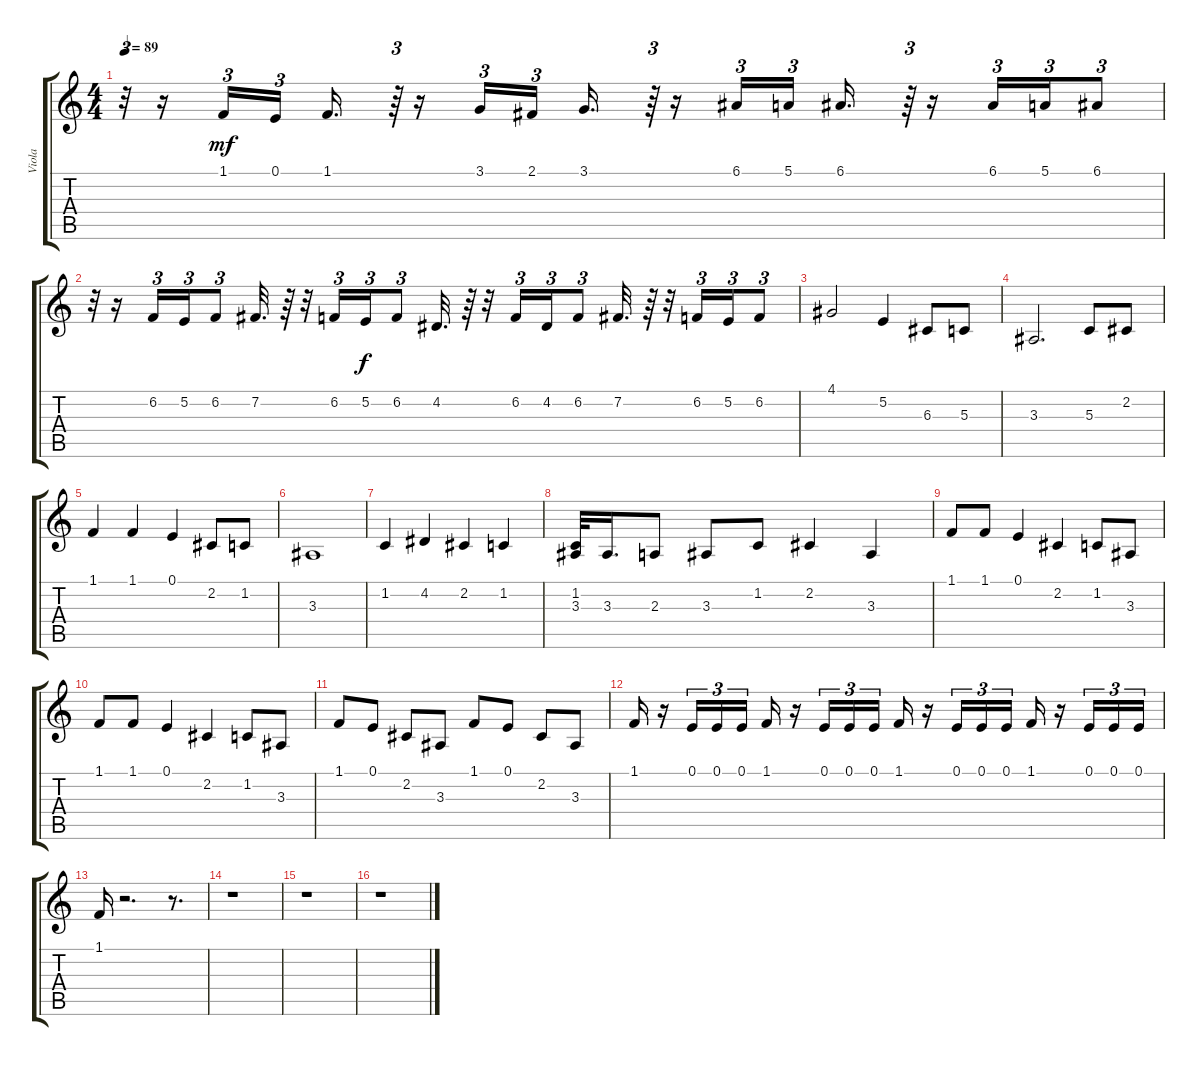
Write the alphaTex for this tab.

\track ("Viola" "Viola") {instrument pizzicatostrings}
\staff {score tabs}
\tuning (E4 B3 G3 D3 A2 E2) {hide}
\ts (4 4)
\tempo 89
\clef g2
\ks c
r.32{tu (3 2) dy mf} r.16 1.1.16{tu (3 2)} 0.1.16{tu (3 2)} 1.1.16{d} r.64{tu (3 2)} r.16 3.1.16{tu (3 2)} 2.1.16{tu (3 2)} 3.1.16{d} r.64{tu (3 2)} r.16 6.1.16{tu (3 2)} 5.1.16{tu (3 2)} 6.1.16{d} r.64{tu (3 2)} r.16 6.1.16{tu (3 2)} 5.1.16{tu (3 2)} 6.1.8{tu (3 2)} |
r.32{tu (3 2)} r.16 6.2.16{tu (3 2)} 5.2.16{tu (3 2)} 6.2.8{tu (3 2)} 7.2.32{d} r.64 r.32 6.2.16{tu (3 2)} 5.2.16{tu (3 2) dy f} 6.2.8{tu (3 2)} 4.2.32{d} r.64 r.32 6.2.16{tu (3 2)} 4.2.16{tu (3 2)} 6.2.8{tu (3 2)} 7.2.32{d} r.64 r.32 6.2.16{tu (3 2)} 5.2.16{tu (3 2)} 6.2.8{tu (3 2)} |
4.1.2 5.2.4 6.3.8 5.3.8 |
3.3.2{d} 5.3.8 2.2.8 |
1.1.4 1.1.4 0.1.4 2.2.8 1.2.8 |
3.3.1 |
1.2.4 4.2.4 2.2.4 1.2.4 |
(1.2 3.3).32 3.3.16{d} 2.3.8 3.3.8 1.2.8 2.2.4 3.3.4 |
1.1.8 1.1.8 0.1.4 2.2.4 1.2.8 3.3.8 |
1.1.8 1.1.8 0.1.4 2.2.4 1.2.8 3.3.8 |
1.1.8 0.1.8 2.2.8 3.3.8 1.1.8 0.1.8 2.2.8 3.3.8 |
1.1.16 r.16 0.1.16{tu (3 2)} 0.1.16{tu (3 2)} 0.1.16{tu (3 2)} 1.1.16 r.16 0.1.16{tu (3 2)} 0.1.16{tu (3 2)} 0.1.16{tu (3 2)} 1.1.16 r.16 0.1.16{tu (3 2)} 0.1.16{tu (3 2)} 0.1.16{tu (3 2)} 1.1.16 r.16 0.1.16{tu (3 2)} 0.1.16{tu (3 2)} 0.1.16{tu (3 2)} |
1.1.16 r.2{d} r.8{d} |
r.1 |
r.1 |
r.1
